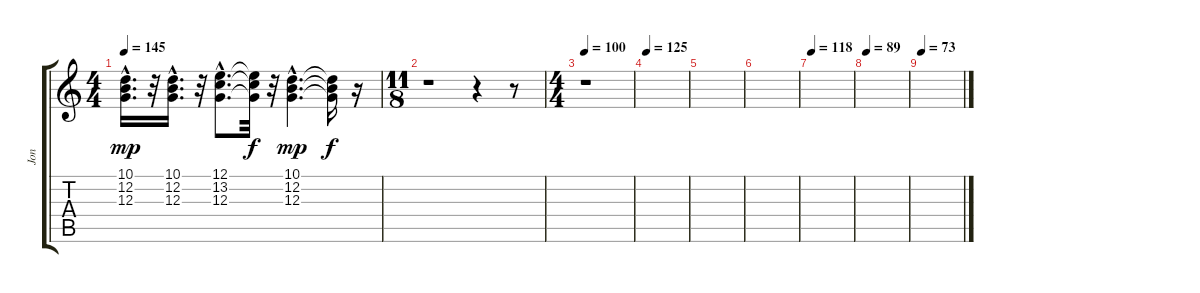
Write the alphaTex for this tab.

\track ("Jon" "Jon") {instrument honkytonkpiano}
\staff {score tabs}
\tuning (E4 B3 G3 D3 A2 E2) {hide}
\ts (4 4)
\tempo 145
\clef g2
\ks c
(10.1{hac} 12.2{hac} 12.3{hac}).16{d dy mp} r.32 (10.1{hac} 12.2{hac} 12.3{hac}).16{d} r.32 (12.1{hac} 13.2{hac} 12.3{hac}).8{d} (12.1{t} 13.2{t} 12.3{t}).32{dy f} r.32 (10.1{hac} 12.2{hac} 12.3{hac}).4{d dy mp} (10.1{t} 12.2{t} 12.3{t}).16{dy f} r.16 |
\ts (11 8)
r.1 r.4 r.8 |
\ts (4 4)
\tempo 100
r.1 |
\tempo 125
|
|
|
\tempo 118
|
\tempo 89
|
\tempo 73
